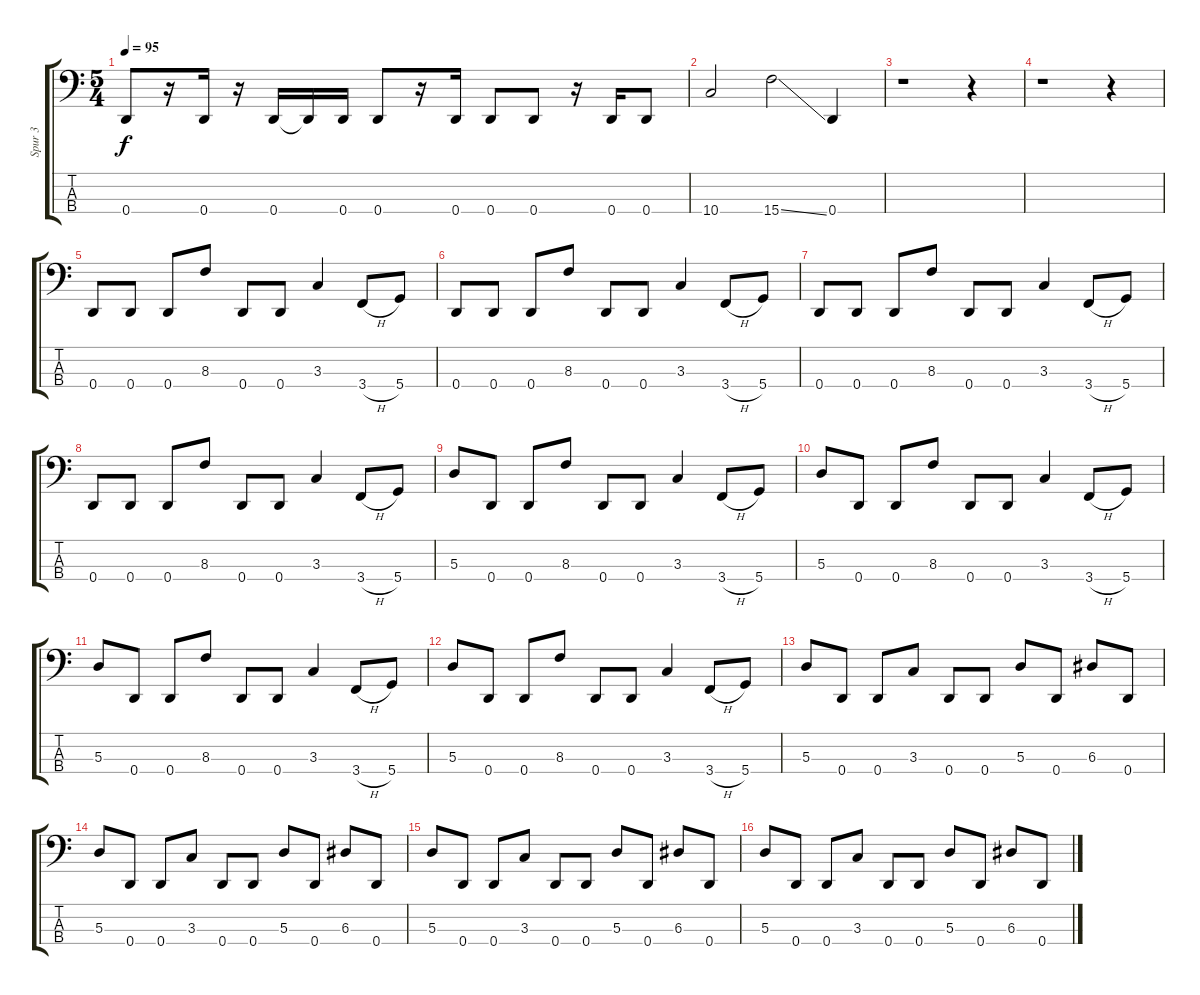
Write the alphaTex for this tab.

\track ("Spur 3" "Spur 3") {instrument electricbassfinger}
\staff {score tabs}
\tuning (G2 D2 A1 D1) {hide}
\ts (5 4)
\tempo 95
\clef f4
\ks c
0.4.8{dy f} r.16 0.4.16 r.16 0.4.16 0.4{t}.16 0.4.16 0.4.8 r.16 0.4.16 0.4.8 0.4.8 r.16 0.4.16 0.4.8 |
10.4.2 15.4{ss}.2 0.4.4 |
r.1 r.4 |
r.1 r.4 |
0.4.8 0.4.8 0.4.8 8.3.8 0.4.8 0.4.8 3.3.4 3.4{h}.8 5.4.8 |
0.4.8 0.4.8 0.4.8 8.3.8 0.4.8 0.4.8 3.3.4 3.4{h}.8 5.4.8 |
0.4.8 0.4.8 0.4.8 8.3.8 0.4.8 0.4.8 3.3.4 3.4{h}.8 5.4.8 |
0.4.8 0.4.8 0.4.8 8.3.8 0.4.8 0.4.8 3.3.4 3.4{h}.8 5.4.8 |
5.3.8 0.4.8 0.4.8 8.3.8 0.4.8 0.4.8 3.3.4 3.4{h}.8 5.4.8 |
5.3.8 0.4.8 0.4.8 8.3.8 0.4.8 0.4.8 3.3.4 3.4{h}.8 5.4.8 |
5.3.8 0.4.8 0.4.8 8.3.8 0.4.8 0.4.8 3.3.4 3.4{h}.8 5.4.8 |
5.3.8 0.4.8 0.4.8 8.3.8 0.4.8 0.4.8 3.3.4 3.4{h}.8 5.4.8 |
5.3.8 0.4.8 0.4.8 3.3.8 0.4.8 0.4.8 5.3.8 0.4.8 6.3.8 0.4.8 |
5.3.8 0.4.8 0.4.8 3.3.8 0.4.8 0.4.8 5.3.8 0.4.8 6.3.8 0.4.8 |
5.3.8 0.4.8 0.4.8 3.3.8 0.4.8 0.4.8 5.3.8 0.4.8 6.3.8 0.4.8 |
5.3.8 0.4.8 0.4.8 3.3.8 0.4.8 0.4.8 5.3.8 0.4.8 6.3.8 0.4.8
